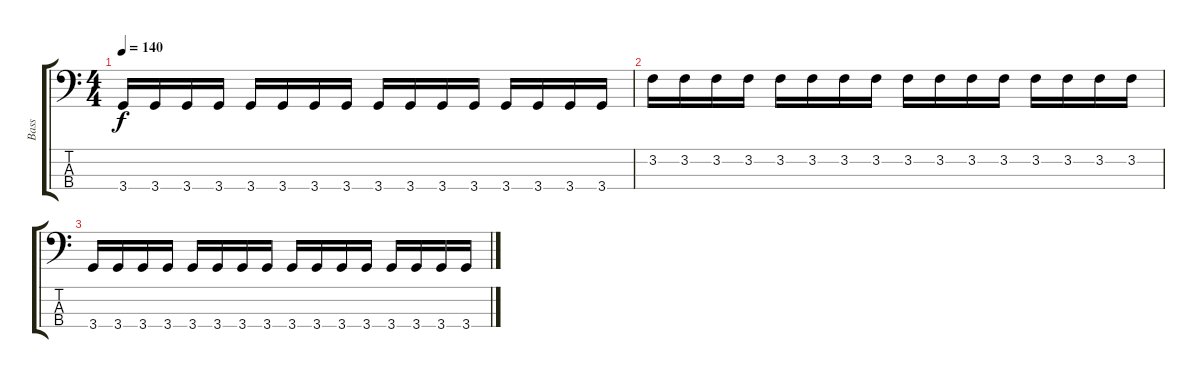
\track ("Bass" "Bass") {instrument electricbassfinger}
\staff {score tabs}
\tuning (G2 D2 A1 E1) {hide}
\ts (4 4)
\tempo 140
\clef f4
\ks c
3.4.16{dy f} 3.4.16 3.4.16 3.4.16 3.4.16 3.4.16 3.4.16 3.4.16 3.4.16 3.4.16 3.4.16 3.4.16 3.4.16 3.4.16 3.4.16 3.4.16 |
3.2.16 3.2.16 3.2.16 3.2.16 3.2.16 3.2.16 3.2.16 3.2.16 3.2.16 3.2.16 3.2.16 3.2.16 3.2.16 3.2.16 3.2.16 3.2.16 |
3.4.16 3.4.16 3.4.16 3.4.16 3.4.16 3.4.16 3.4.16 3.4.16 3.4.16 3.4.16 3.4.16 3.4.16 3.4.16 3.4.16 3.4.16 3.4.16
